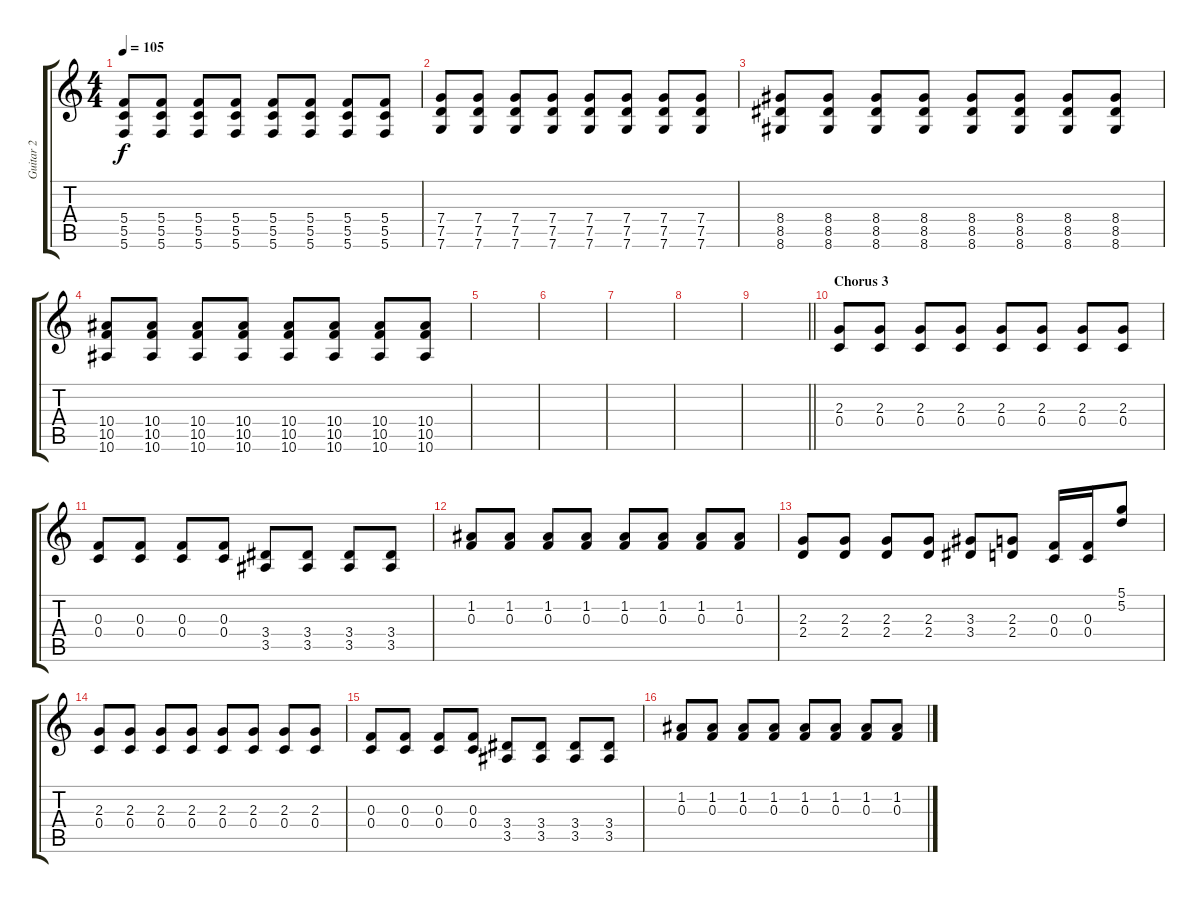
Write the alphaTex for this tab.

\track ("Guitar 2" "Guitar 2") {instrument distortionguitar}
\staff {score tabs}
\tuning (D4 A3 F3 C3 G2 C2) {hide}
\ts (4 4)
\tempo 105
\clef g2
\ks c
(5.4 5.5 5.6).8{dy f} (5.4 5.5 5.6).8 (5.4 5.5 5.6).8 (5.4 5.5 5.6).8 (5.4 5.5 5.6).8 (5.4 5.5 5.6).8 (5.4 5.5 5.6).8 (5.4 5.5 5.6).8 |
(7.4 7.5 7.6).8 (7.4 7.5 7.6).8 (7.4 7.5 7.6).8 (7.4 7.5 7.6).8 (7.4 7.5 7.6).8 (7.4 7.5 7.6).8 (7.4 7.5 7.6).8 (7.4 7.5 7.6).8 |
(8.4 8.5 8.6).8 (8.4 8.5 8.6).8 (8.4 8.5 8.6).8 (8.4 8.5 8.6).8 (8.4 8.5 8.6).8 (8.4 8.5 8.6).8 (8.4 8.5 8.6).8 (8.4 8.5 8.6).8 |
(10.4 10.5 10.6).8 (10.4 10.5 10.6).8 (10.4 10.5 10.6).8 (10.4 10.5 10.6).8 (10.4 10.5 10.6).8 (10.4 10.5 10.6).8 (10.4 10.5 10.6).8 (10.4 10.5 10.6).8 |
|
|
|
|
\barLineRight lightlight
|
\section ("" "Chorus 3")
(2.3 0.4).8 (2.3 0.4).8 (2.3 0.4).8 (2.3 0.4).8 (2.3 0.4).8 (2.3 0.4).8 (2.3 0.4).8 (2.3 0.4).8 |
(0.3 0.4).8 (0.3 0.4).8 (0.3 0.4).8 (0.3 0.4).8 (3.4 3.5).8 (3.4 3.5).8 (3.4 3.5).8 (3.4 3.5).8 |
(1.2 0.3).8 (1.2 0.3).8 (1.2 0.3).8 (1.2 0.3).8 (1.2 0.3).8 (1.2 0.3).8 (1.2 0.3).8 (1.2 0.3).8 |
(2.3 2.4).8 (2.3 2.4).8 (2.3 2.4).8 (2.3 2.4).8 (3.3 3.4).8 (2.3 2.4).8 (0.3 0.4).16 (0.3 0.4).16 (5.1 5.2).8 |
(2.3 0.4).8 (2.3 0.4).8 (2.3 0.4).8 (2.3 0.4).8 (2.3 0.4).8 (2.3 0.4).8 (2.3 0.4).8 (2.3 0.4).8 |
(0.3 0.4).8 (0.3 0.4).8 (0.3 0.4).8 (0.3 0.4).8 (3.4 3.5).8 (3.4 3.5).8 (3.4 3.5).8 (3.4 3.5).8 |
(1.2 0.3).8 (1.2 0.3).8 (1.2 0.3).8 (1.2 0.3).8 (1.2 0.3).8 (1.2 0.3).8 (1.2 0.3).8 (1.2 0.3).8
